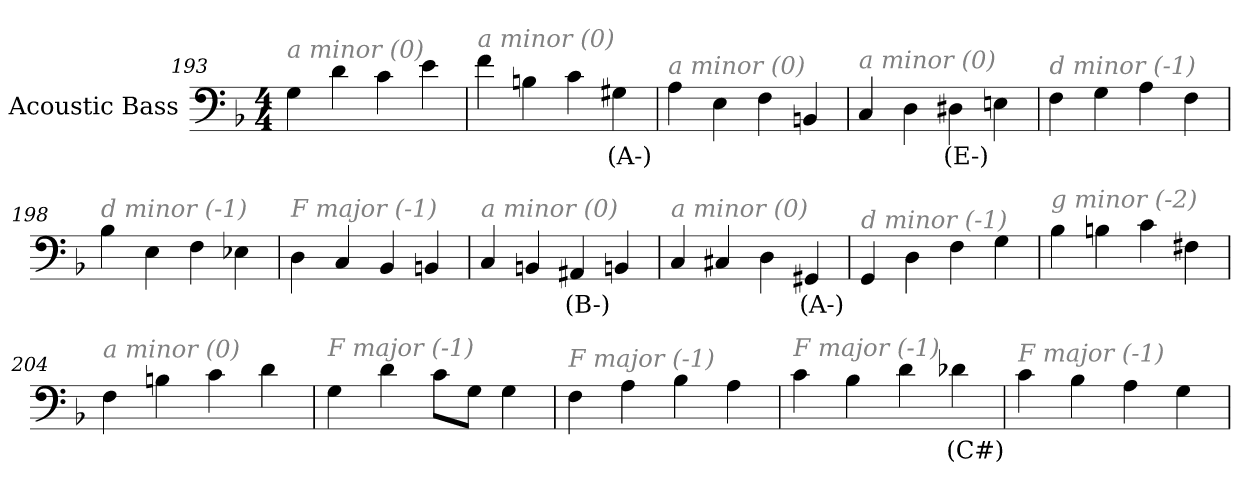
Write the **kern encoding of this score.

**kern	**text
*part1	*part1
*staff1	*staff1
*I"Acoustic Bass	*
*clefF4	*
*ITrd7c12	*
*k[b-]	*
*F:	*
*M4/4	*
=193	=193
!LO:TX:i:color=#808080:t=a minor (0)	!
4GG	.
4D	.
4C	.
4E	.
=194	=194
!LO:TX:i:color=#808080:t=a minor (0)	!
4F	.
4BBn	.
4C	.
4GG#Xi	(A-)
=195	=195
!LO:TX:i:color=#808080:t=a minor (0)	!
4AA	.
4EE	.
4FF	.
4BBBn	.
=196	=196
!LO:TX:i:color=#808080:t=a minor (0)	!
4CC	.
4DD	.
4DD#Xi	(E-)
4EEn	.
=197	=197
!LO:TX:i:color=#808080:t=d minor (-1)	!
4FF	.
4GG	.
4AA	.
4FF	.
=198	=198
!LO:TX:i:color=#808080:t=d minor (-1)	!
4BB-	.
4EE	.
4FF	.
4EE-X	.
=199	=199
!LO:TX:i:color=#808080:t=F major (-1)	!
4DD	.
4CC	.
4BBB-	.
4BBBn	.
=200	=200
!LO:TX:i:color=#808080:t=a minor (0)	!
4CC	.
4BBBn	.
4AAA#Xi	(B-)
4BBBn	.
=201	=201
!LO:TX:i:color=#808080:t=a minor (0)	!
4CC	.
4CC#X	.
4DD	.
4GGG#Xi	(A-)
=202	=202
!LO:TX:i:color=#808080:t=d minor (-1)	!
4GGG	.
4DD	.
4FF	.
4GG	.
=203	=203
!LO:TX:i:color=#808080:t=g minor (-2)	!
4BB-	.
4BBn	.
4C	.
4FF#X	.
=204	=204
!LO:TX:i:color=#808080:t=a minor (0)	!
4FF	.
4BBn	.
4C	.
4D	.
=205	=205
!LO:TX:i:color=#808080:t=F major (-1)	!
4GG	.
4D	.
8CL	.
8GGJ	.
4GG	.
=206	=206
!LO:TX:i:color=#808080:t=F major (-1)	!
4FF	.
4AA	.
4BB-	.
4AA	.
=207	=207
!LO:TX:i:color=#808080:t=F major (-1)	!
4C	.
4BB-	.
4D	.
4D-Xi	(C#)
=208	=208
!LO:TX:i:color=#808080:t=F major (-1)	!
4C	.
4BB-	.
4AA	.
4GG	.
=	=
*-	*-
